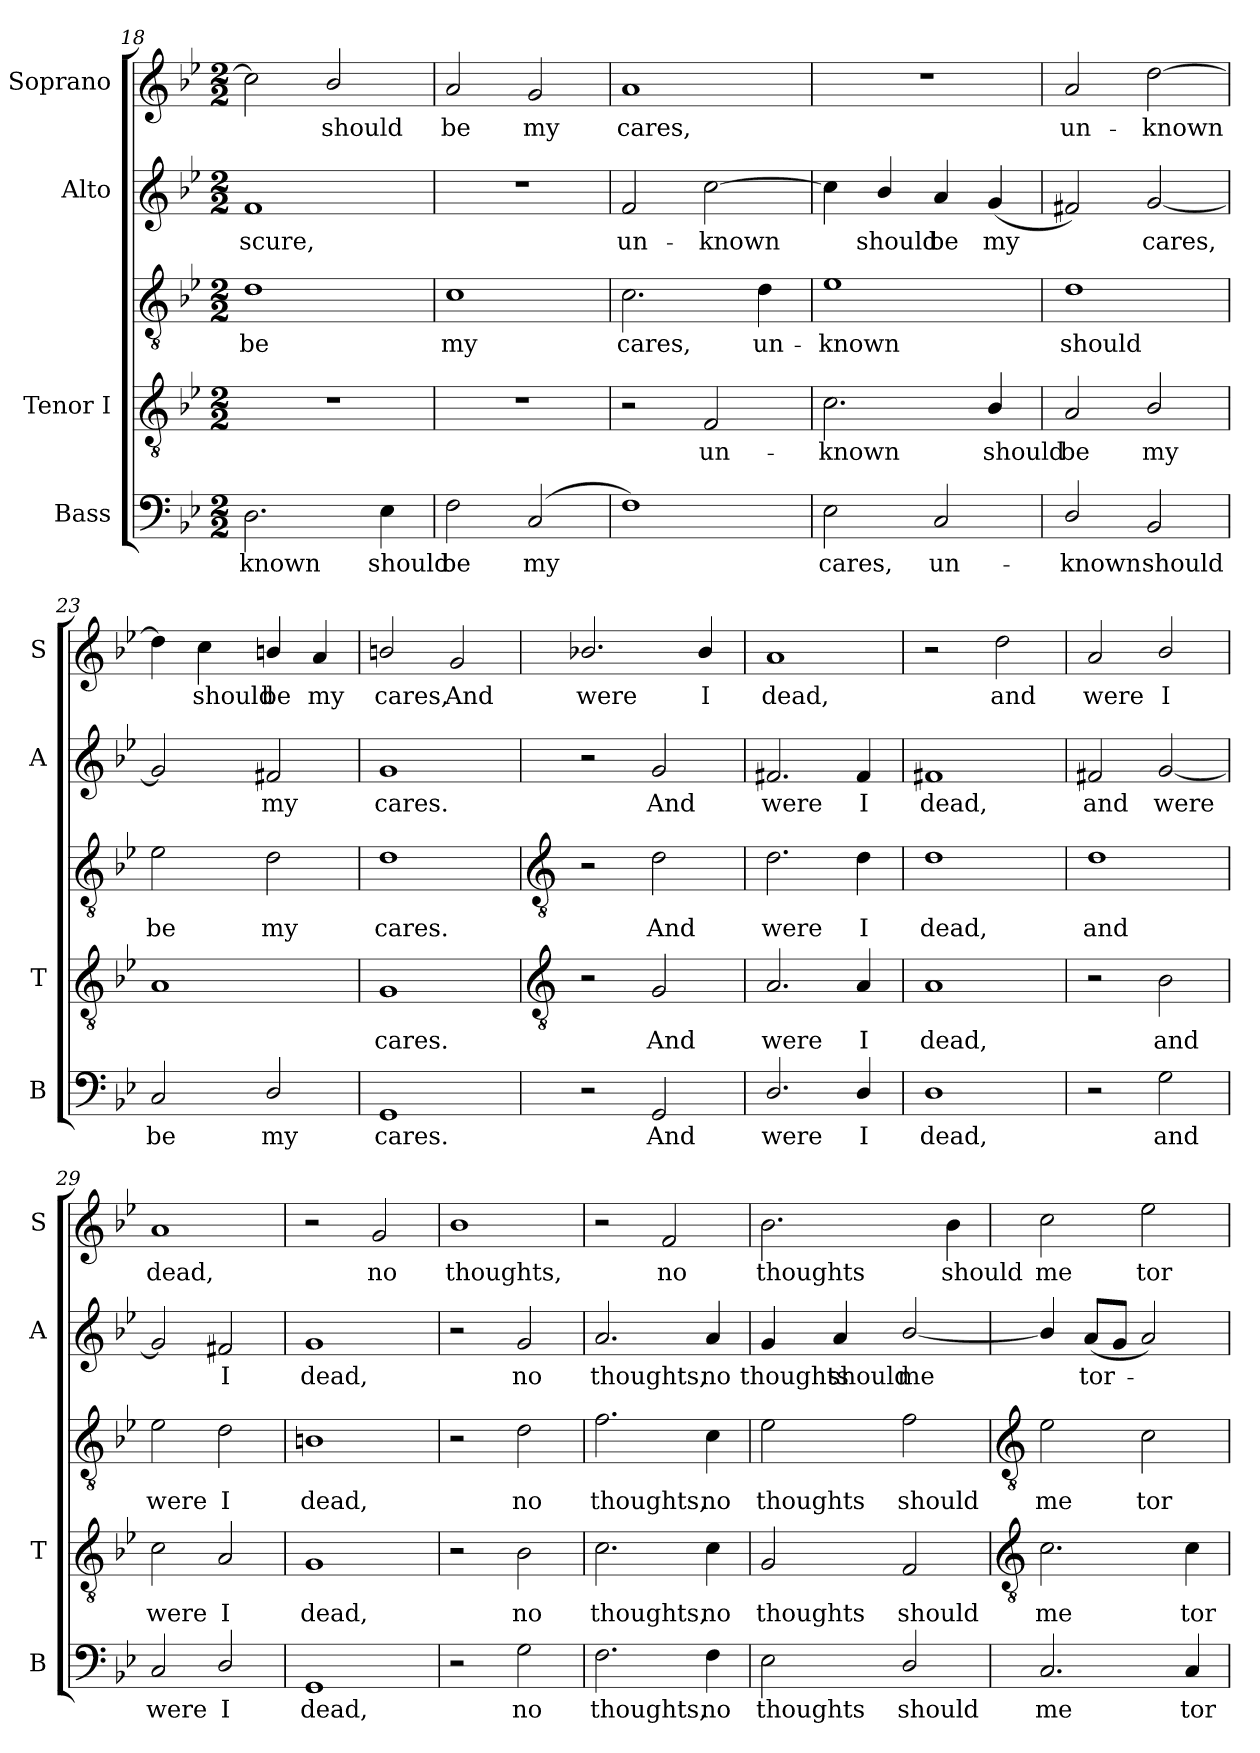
**kern	**text	**kern	**text	**kern	**text	**kern	**text	**kern	**text
*part4	*part4	*part3	*part3	*part3	*part3	*part2	*part2	*part1	*part1
*staff5	*staff5	*staff4	*staff4	*staff3	*staff3	*staff2	*staff2	*staff1	*staff1
*I"Bass	*	*I"Tenor I	*	*	*	*I"Alto	*	*I"Soprano	*
*I'B	*	*I'T	*	*	*	*I'A	*	*I'S	*
!!LO:LB:g=z
*clefF4	*	*clefGv2	*	*clefGv2	*	*clefG2	*	*clefG2	*
*k[b-e-]	*	*k[b-e-]	*	*k[b-e-]	*	*k[b-e-]	*	*k[b-e-]	*
*B-:	*	*B-:	*	*B-:	*	*B-:	*	*B-:	*
*M2/2	*	*M2/2	*	*M2/2	*	*M2/2	*	*M2/2	*
=18	=18	=18	=18	=18	=18	=18	=18	=18	=18
!	!LO:LY:b	!	!	!	!LO:LY:b	!	!LO:LY:b	!	!
2.D	-known	1r	.	1d	be	1f	scure,	2cc]	.
!	!	!	!	!	!	!	!	!	!LO:LY:b
.	.	.	.	.	.	.	.	2b-/	should
!	!LO:LY:b	!	!	!	!	!	!	!	!
4E-	should	.	.	.	.	.	.	.	.
=19	=19	=19	=19	=19	=19	=19	=19	=19	=19
!	!LO:LY:b	!	!	!	!LO:LY:b	!	!	!	!LO:LY:b
2F	be	1r	.	1c	my	1r	.	2a	be
!	!LO:LY:b	!	!	!	!	!	!	!	!LO:LY:b
(<2C	my	.	.	.	.	.	.	2g	my
=20	=20	=20	=20	=20	=20	=20	=20	=20	=20
!	!	!	!	!	!LO:LY:b	!	!LO:LY:b	!	!LO:LY:b
1F)	.	2r	.	2.c	cares,	2f	un-	1a	cares,
!	!	!	!LO:LY:b	!	!	!	!LO:LY:b	!	!
.	.	2F	-un-	.	.	[2cc	-known	.	.
!	!	!	!	!	!LO:LY:b	!	!	!	!
.	.	.	.	4d	un-	.	.	.	.
=21	=21	=21	=21	=21	=21	=21	=21	=21	=21
!	!LO:LY:b	!	!LO:LY:b	!	!LO:LY:b	!	!	!	!
2E-	cares,	2.c	known	1e-	-known	4cc]	.	1r	.
!	!	!	!	!	!	!	!LO:LY:b	!	!
.	.	.	.	.	.	4b-/	should	.	.
!	!LO:LY:b	!	!	!	!	!	!LO:LY:b	!	!
2C	un-	.	.	.	.	4a	be	.	.
!	!	!	!LO:LY:b	!	!	!	!LO:LY:b	!	!
.	.	4B-/	should	.	.	(<4g	my	.	.
=22	=22	=22	=22	=22	=22	=22	=22	=22	=22
!	!LO:LY:b	!	!LO:LY:b	!	!LO:LY:b	!	!	!	!LO:LY:b
2D/	-known	2A	be	1d	should	2f#X)	.	2a	un-
!	!LO:LY:b	!	!LO:LY:b	!	!	!	!LO:LY:b	!	!LO:LY:b
2BB-	should	2B-/	my	.	.	[2g	cares,	[2dd	-known
=23	=23	=23	=23	=23	=23	=23	=23	=23	=23
!	!LO:LY:b	!	!	!	!LO:LY:b	!	!	!	!
2C	be	1A	.	2e-	be	2g]	.	4dd]	.
!	!	!	!	!	!	!	!	!	!LO:LY:b
.	.	.	.	.	.	.	.	4cc	should
!	!LO:LY:b	!	!	!	!LO:LY:b	!	!LO:LY:b	!	!LO:LY:b
2D/	my	.	.	2d	my	2f#X	my	4bn/	be
!	!	!	!	!	!	!	!	!	!LO:LY:b
.	.	.	.	.	.	.	.	4a	my
=24	=24	=24	=24	=24	=24	=24	=24	=24	=24
!	!LO:LY:b	!	!LO:LY:b	!	!LO:LY:b	!	!LO:LY:b	!	!LO:LY:b
1GG	cares.	1G	cares.	1d	cares.	1g	cares.	2bn/	cares,
!	!	!	!	!	!	!	!	!	!LO:LY:b
.	.	.	.	.	.	.	.	2g	And
!!LO:LB:g=z
=25	=25	=25	=25	=25	=25	=25	=25	=25	=25
*	*	*clefGv2	*	*clefGv2	*	*	*	*	*
!	!	!	!	!	!	!	!	!	!LO:LY:b
2r	.	2r	.	2r	.	2r	.	2.b-X/	were
!	!LO:LY:b	!	!LO:LY:b	!	!LO:LY:b	!	!LO:LY:b	!	!
2GG	And	2G	And	2d	And	2g	And	.	.
!	!	!	!	!	!	!	!	!	!LO:LY:b
.	.	.	.	.	.	.	.	4b-/	I
=26	=26	=26	=26	=26	=26	=26	=26	=26	=26
!	!LO:LY:b	!	!LO:LY:b	!	!LO:LY:b	!	!LO:LY:b	!	!LO:LY:b
2.D/	were	2.A	were	2.d	were	2.f#X	were	1a	dead,
!	!LO:LY:b	!	!LO:LY:b	!	!LO:LY:b	!	!LO:LY:b	!	!
4D/	I	4A	I	4d	I	4f#	I	.	.
=27	=27	=27	=27	=27	=27	=27	=27	=27	=27
!	!LO:LY:b	!	!LO:LY:b	!	!LO:LY:b	!	!LO:LY:b	!	!
1D	dead,	1A	dead,	1d	dead,	1f#X	dead,	2r	.
!	!	!	!	!	!	!	!	!	!LO:LY:b
.	.	.	.	.	.	.	.	2dd	and
=28	=28	=28	=28	=28	=28	=28	=28	=28	=28
!	!	!	!	!	!LO:LY:b	!	!LO:LY:b	!	!LO:LY:b
2r	.	2r	.	1d	and	2f#X	and	2a	were
!	!LO:LY:b	!	!LO:LY:b	!	!	!	!LO:LY:b	!	!LO:LY:b
2G	and	2B-	and	.	.	[2g	were	2b-/	I
=29	=29	=29	=29	=29	=29	=29	=29	=29	=29
!	!LO:LY:b	!	!LO:LY:b	!	!LO:LY:b	!	!	!	!LO:LY:b
2C	were	2c	were	2e-	were	2g]	.	1a	dead,
!	!LO:LY:b	!	!LO:LY:b	!	!LO:LY:b	!	!LO:LY:b	!	!
2D/	I	2A	I	2d	I	2f#X	I	.	.
=30	=30	=30	=30	=30	=30	=30	=30	=30	=30
!	!LO:LY:b	!	!LO:LY:b	!	!LO:LY:b	!	!LO:LY:b	!	!
1GG	dead,	1G	dead,	1Bn	dead,	1g	dead,	2r	.
!	!	!	!	!	!	!	!	!	!LO:LY:b
.	.	.	.	.	.	.	.	2g	no
=31	=31	=31	=31	=31	=31	=31	=31	=31	=31
!	!	!	!	!	!	!	!	!	!LO:LY:b
2r	.	2r	.	2r	.	2r	.	1b-	thoughts,
!	!LO:LY:b	!	!LO:LY:b	!	!LO:LY:b	!	!LO:LY:b	!	!
2G	no	2B-	no	2d	no	2g	no	.	.
=32	=32	=32	=32	=32	=32	=32	=32	=32	=32
!	!LO:LY:b	!	!LO:LY:b	!	!LO:LY:b	!	!LO:LY:b	!	!
2.F	thoughts,	2.c	thoughts,	2.f	thoughts,	2.a	thoughts,	2r	.
!	!	!	!	!	!	!	!	!	!LO:LY:b
.	.	.	.	.	.	.	.	2f	no
!	!LO:LY:b	!	!LO:LY:b	!	!LO:LY:b	!	!LO:LY:b	!	!
4F	no	4c	no	4c	no	4a	no	.	.
=33	=33	=33	=33	=33	=33	=33	=33	=33	=33
!	!LO:LY:b	!	!LO:LY:b	!	!LO:LY:b	!	!LO:LY:b	!	!LO:LY:b
2E-	thoughts	2G	thoughts	2e-	thoughts	4g	thoughts	2.b-	thoughts
!	!	!	!	!	!	!	!LO:LY:b	!	!
.	.	.	.	.	.	4a	should	.	.
!	!LO:LY:b	!	!LO:LY:b	!	!LO:LY:b	!	!LO:LY:b	!	!
2D/	should	2F	should	2f	should	[2b-/	me	.	.
!	!	!	!	!	!	!	!	!	!LO:LY:b
.	.	.	.	.	.	.	.	4b-	should
!!LO:LB:g=z
=34	=34	=34	=34	=34	=34	=34	=34	=34	=34
*	*	*clefGv2	*	*clefGv2	*	*	*	*	*
!	!LO:LY:b	!	!LO:LY:b	!	!LO:LY:b	!	!	!	!LO:LY:b
2.C	me	2.c	-me	2e-	me	4b-/]	.	2cc	me
!	!	!	!	!	!	!	!LO:LY:b	!	!
.	.	.	.	.	.	(<8aL	tor-	.	.
.	.	.	.	.	.	8gJ	.	.	.
!	!	!	!	!	!LO:LY:b	!	!	!	!LO:LY:b
.	.	.	.	2c	tor-	2a)	.	2ee-	tor-
!	!LO:LY:b	!	!LO:LY:b	!	!	!	!	!	!
4C	tor-	4c	tor-	.	.	.	.	.	.
=	=	=	=	=	=	=	=	=	=
*-	*-	*-	*-	*-	*-	*-	*-	*-	*-
